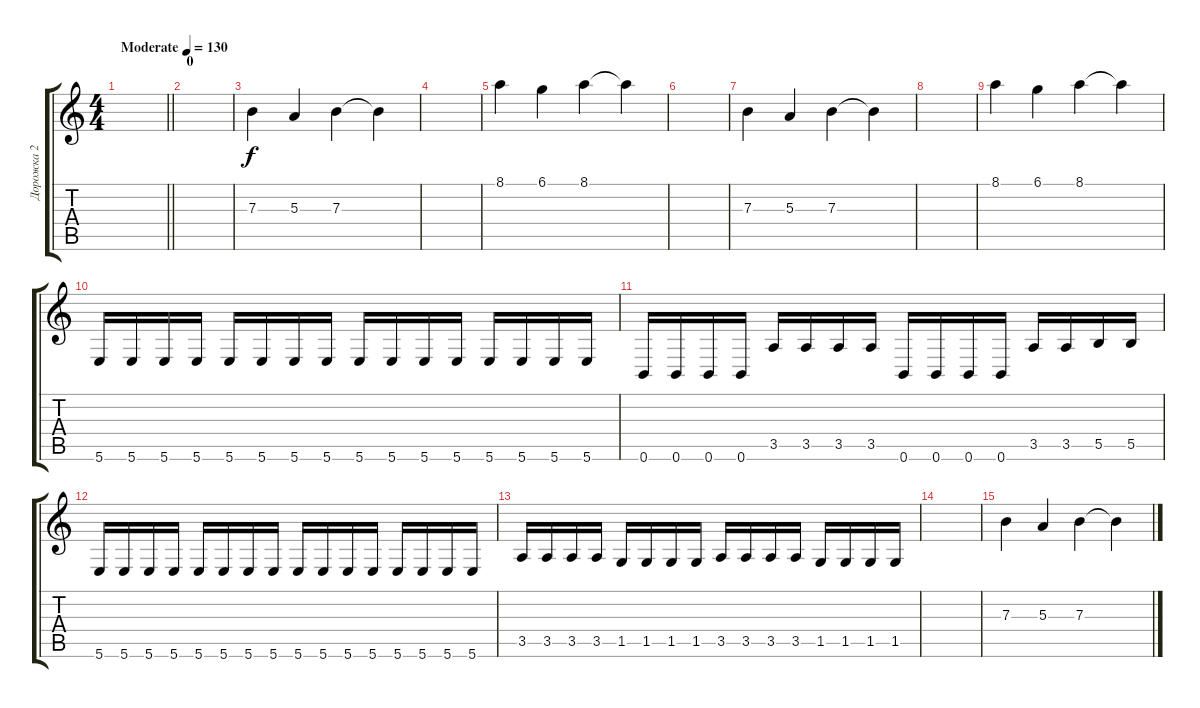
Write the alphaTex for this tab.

\track ("Дорожка 2" "Дорожка 2") {instrument distortionguitar}
\staff {score tabs}
\tuning (Db4 Ab3 E3 B2 Gb2 B1) {hide}
\ts (4 4)
\tempo (130 "Moderate")
\clef g2
\barLineRight lightlight
\ks c
|
\section ("" "0")
|
7.3.4 5.3.4 7.3.4 7.3{t}.4 |
|
8.1.4 6.1.4 8.1.4 8.1{t}.4 |
|
7.3.4 5.3.4 7.3.4 7.3{t}.4 |
|
8.1.4 6.1.4 8.1.4 8.1{t}.4 |
5.6.16 5.6.16 5.6.16 5.6.16 5.6.16 5.6.16 5.6.16 5.6.16 5.6.16 5.6.16 5.6.16 5.6.16 5.6.16 5.6.16 5.6.16 5.6.16 |
0.6.16 0.6.16 0.6.16 0.6.16 3.5.16 3.5.16 3.5.16 3.5.16 0.6.16 0.6.16 0.6.16 0.6.16 3.5.16 3.5.16 5.5.16 5.5.16 |
5.6.16 5.6.16 5.6.16 5.6.16 5.6.16 5.6.16 5.6.16 5.6.16 5.6.16 5.6.16 5.6.16 5.6.16 5.6.16 5.6.16 5.6.16 5.6.16 |
3.5.16 3.5.16 3.5.16 3.5.16 1.5.16 1.5.16 1.5.16 1.5.16 3.5.16 3.5.16 3.5.16 3.5.16 1.5.16 1.5.16 1.5.16 1.5.16 |
|
7.3.4 5.3.4 7.3.4 7.3{t}.4
